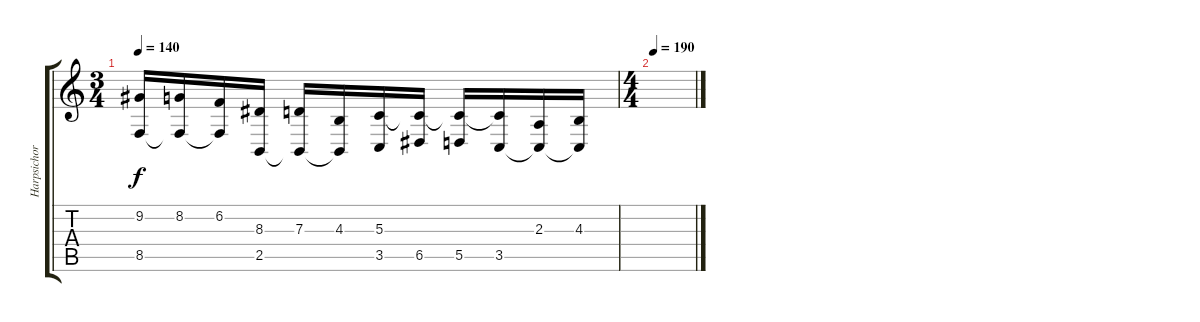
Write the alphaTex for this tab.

\track ("Harpsichord" "Harpsichor") {instrument harpsichord}
\staff {score tabs}
\tuning (E4 B3 G3 D3 A2 E2) {hide}
\ts (3 4)
\tempo 140
\clef g2
\ks c
(9.2 8.5).16{dy f} (8.2 8.5{t}).16 (6.2 8.5{t}).16 (8.3 2.5).16 (7.3 2.5{t}).16 (4.3 2.5{t}).16 (5.3 3.5).16 (5.3{t} 6.5).16 (5.3{t} 5.5).16 (5.3{t} 3.5).16 (2.3 3.5{t}).16 (4.3 3.5{t}).16 |
\ts (4 4)
\tempo 190
